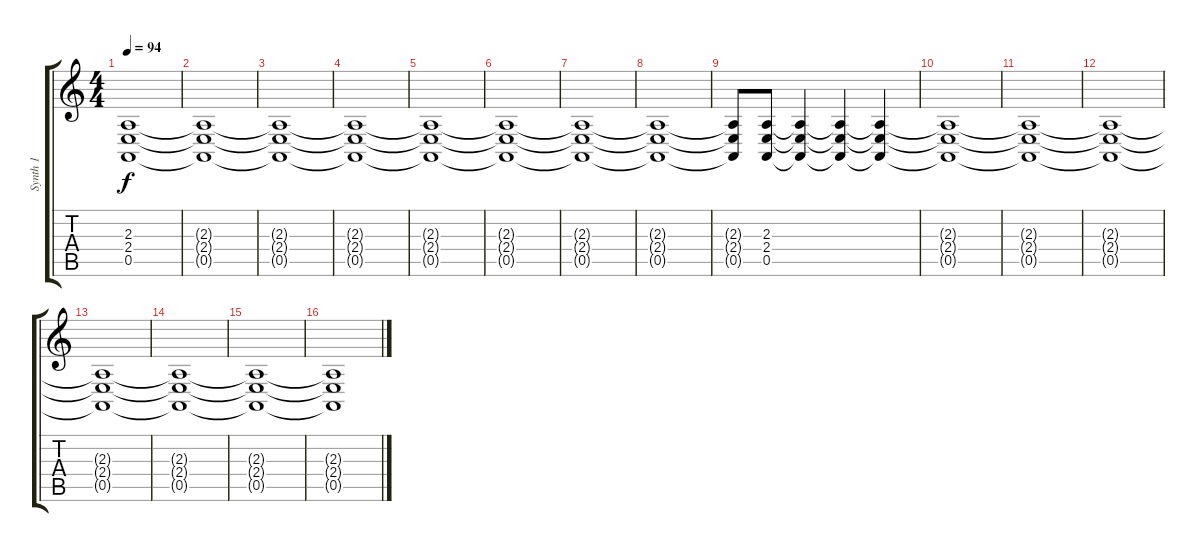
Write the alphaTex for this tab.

\track ("Synth 1" "Synth 1") {instrument synthstrings2}
\staff {score tabs}
\tuning (E4 B3 G3 D3 A2 E2) {hide}
\ts (4 4)
\tempo 94
\clef g2
\ks c
(2.3{t} 2.4{t} 0.5{t}).1{dy f} |
(2.3{t} 2.4{t} 0.5{t}).1 |
(2.3{t} 2.4{t} 0.5{t}).1 |
(2.3{t} 2.4{t} 0.5{t}).1 |
(2.3{t} 2.4{t} 0.5{t}).1 |
(2.3{t} 2.4{t} 0.5{t}).1 |
(2.3{t} 2.4{t} 0.5{t}).1 |
(2.3{t} 2.4{t} 0.5{t}).1 |
(2.3{t} 2.4{t} 0.5{t}).8 (2.3 2.4 0.5).8 (2.3{t} 2.4{t} 0.5{t}).4 (2.3{t} 2.4{t} 0.5{t}).4 (2.3{t} 2.4{t} 0.5{t}).4 |
(2.3{t} 2.4{t} 0.5{t}).1 |
(2.3{t} 2.4{t} 0.5{t}).1 |
(2.3{t} 2.4{t} 0.5{t}).1 |
(2.3{t} 2.4{t} 0.5{t}).1 |
(2.3{t} 2.4{t} 0.5{t}).1 |
(2.3{t} 2.4{t} 0.5{t}).1 |
(2.3{t} 2.4{t} 0.5{t}).1
